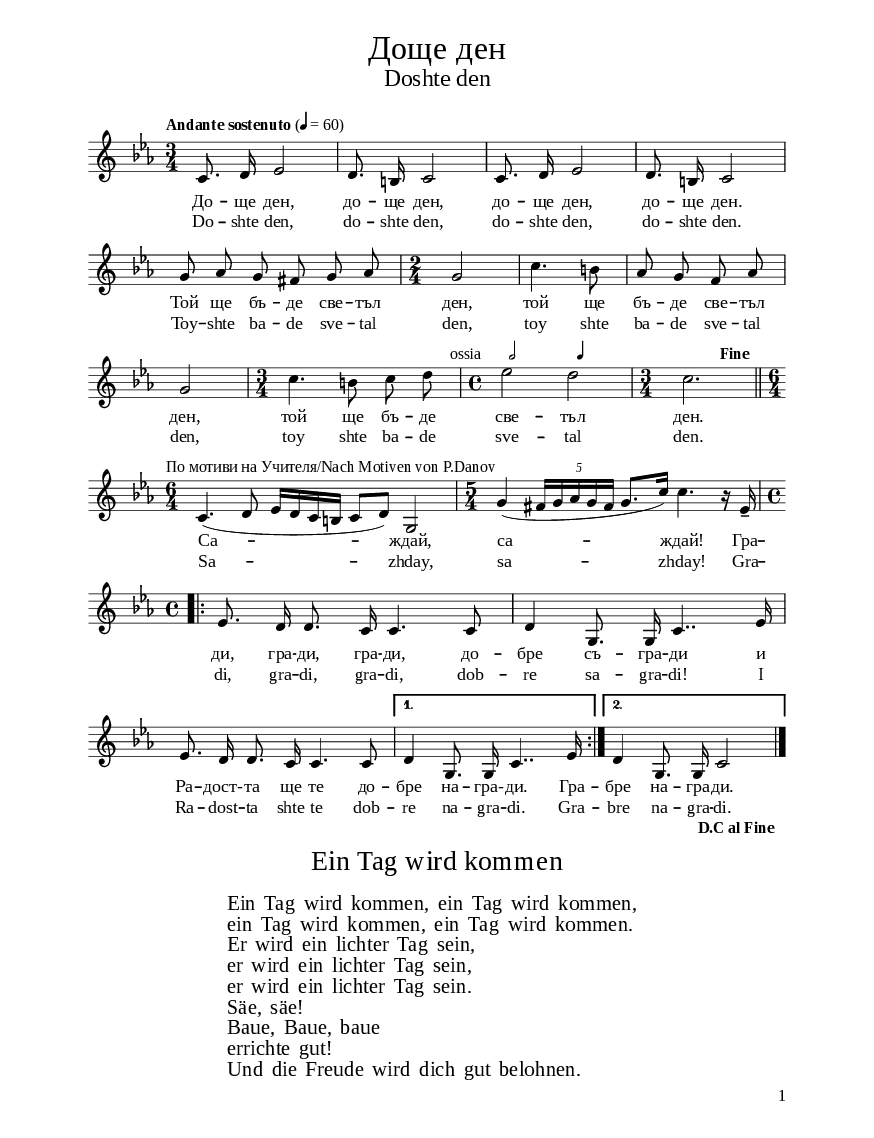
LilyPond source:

\version "2.24.0"

% include paper part and global functions
\include "include/globals.ily"

\bookpart {
  \label #'ref116
  \tocItem \markup "Доще ден – Doste den"
  \include "include/bookpart-paper.ily"
  \score {
    \include "include/score-layout.ily"



    \new Voice \absolute {
      \clef treble
      \key c \minor
      \time 3/4
      \tempoFunc "Andante sostenuto" 4 "60"

      \autoBeamOff


      c'8. d'16 es'2 | d'8. b16 c'2 | c'8. d'16 es'2 |  d'8. b16 c'2 \break |

      g'8 as'8 g'8 fis'8 g'8 as'8 | \time 2/4  g'2 | c''4. b'8 | as'8 g'8 f'8 as'8 \break |


      g'2 | \time 3/4  c''4. b'8 c''8

      \tempo \markup {
        % make tempo note smaller
        \concat {
          \normal-text { "       ossia       "  }
          \fontsize #-4 \general-align #Y #DOWN \note {2} #0.8
          \normal-text { "                "  }
          \fontsize #-4 \general-align #Y #DOWN \note {4} #0.8
          "                                   Fine"
        }
      }


      d''8 | \time 4/4  es''2 d''2 | \time 3/4  | c''2. \bar "||" \break |


      \autoBeamOn

      \time 6/4  \tempo \markup {
        % make tempo note smaller
        \concat {
          \normal-text {"По мотиви на Учителя/Nach Motiven von P.Danov"}
        }
      } c'4. ( d'8 es'16 d'16 c'16 b16 c'8 d'8 ) g2 | \time 5/4  g'4 ( \once \override TupletBracket.stencil = ##f
      \times 4/5  {
        fis'16 g'16 as'16 g'16 fis'16
      } g'8. c''16 ) c''4. r16 es'16 -- \break |

      \autoBeamOff
      \time 4/4  \repeat volta 2 {
        es'8. d'16 d'8. c'16 c'4. c'8 | d'4 g8. g16 c'4.. es'16 \break |

        es'8. d'16 d'8. c'16 c'4. c'8 |
      }  \alternative {
        { d'4 g8. g16 c'4.. es'16 | }
        { d'4 g8. g16 c'2 }
      }
      \bar "|."
    }

    \addlyrics {
      До  --  ще
      ден,   до  --  ще   ден,   до  --  ще   ден,   до  --  ще   ден.
      Той   ще   бъ  --  де   све  --  тъл   ден,   той   ще   бъ  --
      де   све  --  тъл   ден,   той   ще   бъ  --  де   све  --  тъл
      ден.   Са  --  ждай,   са  --  ждай!   Гра  --  ди,   гра  --  ди,
      гра  --  ди,   до  --  бре   съ  --  гра  --  ди   и   Ра  --
      "дост-"  --  та   ще   те   до  --  бре   на  --  "гра-"  --  ди.   Гра
      --  бре   на  --  гра  --  ди.
    }
    \addlyrics {
      Do -- shte  den,
      do -- shte  den,  do -- shte  den,  do -- shte  den.  Toy -- shte ba
      -- de sve -- tal  den,  toy shte ba -- de sve -- tal  den,  toy shte
      ba -- de sve -- tal  den.  Sa --  zhday,  sa --  zhday!  Gra --
      di,  gra --  di,  gra --  di,  dob -- re sa -- gra --  di!  I Ra --
      dost -- ta shte te dob -- re na -- gra --  di.  Gra -- bre na -- gra
      --  di.
    }

    \header {
      title = \titleFunc "Доще ден" "Doshte den"
    }

    \midi{}
  } % score


  \markup \dc-one "D.C al Fine"

  %

  % include foreign translation(s) of the song


  \version "2.24.0"

\markup \fill-line { \fontsize #deTitleFontSize "Ein Tag wird kommen" }
\markup \null
\markup \null
\markup \fontsize #deCoupletFontSize {
  \hspace #12
  \override #`(baseline-skip . ,deCoupletBaselineSkip)

  \column {

    \line { " "Ein Tag wird kommen, ein Tag wird kommen,}

    \line { " "ein Tag wird kommen, ein Tag wird kommen.}

    \line { " "Er wird ein lichter Tag sein,}

    \line { " "er wird ein lichter Tag sein,}

    \line { " "er wird ein lichter Tag sein.}
    \line { " "Säe, säe!}

    \line { " "Baue, Baue, baue }

    \line { " "errichte gut!}

    \line { " "Und die Freude wird dich gut belohnen.}
  }
}


} % bookpart
